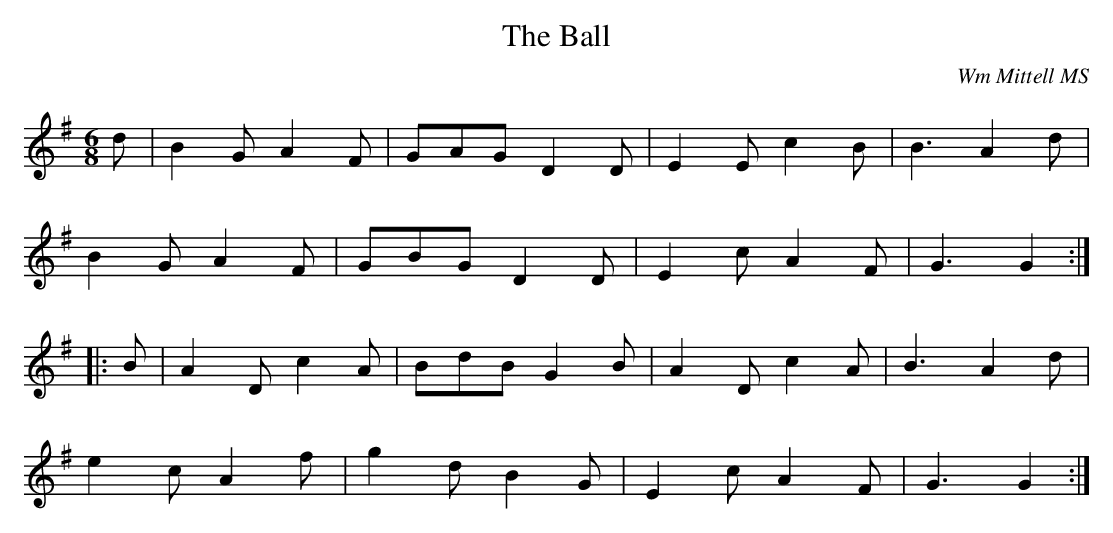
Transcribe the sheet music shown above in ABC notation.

X:1
T:The Ball
C:Wm Mittell MS
M:6/8
L:1/8
K:G
d|B2G A2F|GAG D2D|E2E c2B|B3A2d|
B2G A2F|GBG D2D|E2c A2F|G3G2:|
|:B|A2D c2A|BdB G2B|A2D c2A|B3A2d|
e2c A2f|g2d B2G|E2c A2F|G3G2:|
